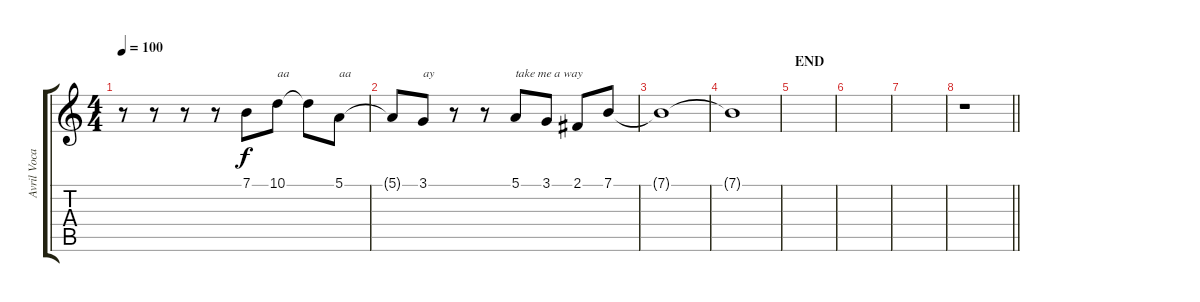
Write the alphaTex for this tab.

\track ("Avril Vocals" "Avril Voca") {instrument oboe}
\staff {score tabs}
\tuning (E4 B3 G3 D3 A2 D2) {hide}
\ts (4 4)
\tempo 100
\clef g2
\ks c
r.8{dy f} r.8 r.8 r.8 7.1{t}.8 10.1.8{txt "aa"} 10.1{t}.8 5.1.8{txt "aa"} |
5.1{t}.8 3.1.8{txt "ay"} r.8 r.8 5.1.8{txt "take me a way"} 3.1.8 2.1.8 7.1.8 |
7.1{t}.1 |
7.1{t}.1 |
\section ("" "END")
|
|
|
\barLineRight lightlight
r.1
